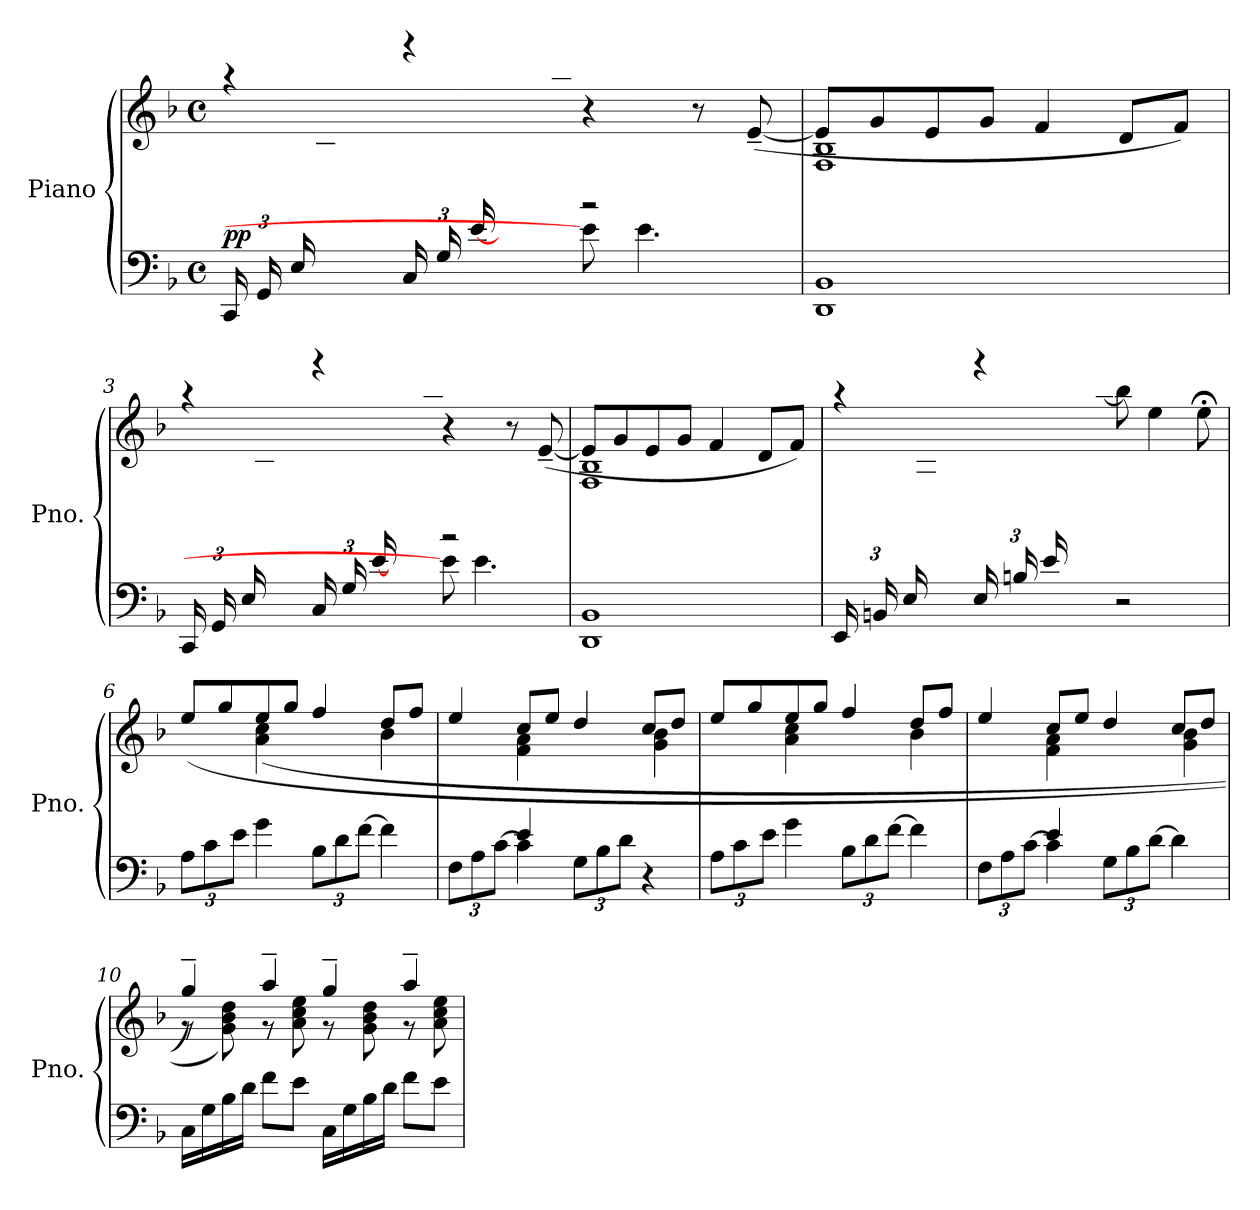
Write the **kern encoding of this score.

**kern	**kern	**dynam
*part1	*part1	*part1
*staff2	*staff1	*staff1/2
*I"Piano	*	*
*I'Pno.	*	*
*clefF4	*clefG2	*
*k[b-]	*k[b-]	*
*M4/4	*M4/4	*
*met(c)	*met(c)	*
*Xbrackettup	*	*
=1	=1	=1
*^	*^	*
!	!	!	!	!LO:DY:a=2
(>24CC/LL	2ryy	4r	8ryy	pp
24GG/	.	.	.	.
24E/	.	.	.	.
8ryy	.	.	24B-\	.
.	.	.	24d\	.
.	.	.	24b-\JJ)	.
(>24C/LL	.	4r	8ryy	.
24G/	.	.	.	.
[24e/	.	.	.	.
8ryy	.	.	24b-\	.
.	.	.	24dd\	.
.	.	.	24bb-\JJ)	.
2r	8e\]	4r	2ryy	.
.	4.e\	.	.	.
.	.	8r	.	.
.	.	(>[8e~/	.	.
*v	*v	*	*	*
=2	=2	=2	=2
1DD 1BB-	8e/L]	1F 1B-	.
.	8g/	.	.
.	8e/	.	.
.	8g/J	.	.
.	4f/	.	.
.	8d/L	.	.
.	8f/J)	.	.
!!LO:LB:g=z	!!
=3	=3	=3	=3
*^	*	*	*
(>24CC/LL	2ryy	4r	8ryy	.
24GG/	.	.	.	.
24E/	.	.	.	.
8ryy	.	.	24B-\	.
.	.	.	24d\	.
.	.	.	24b-\JJ)	.
(>24C/LL	.	4r	8ryy	.
24G/	.	.	.	.
[24e/	.	.	.	.
8ryy	.	.	24b-\	.
.	.	.	24dd\	.
.	.	.	24bb-\JJ)	.
2r	8e\]	4r	2ryy	.
.	4.e\	.	.	.
.	.	8r	.	.
.	.	(>[8e~/	.	.
*v	*v	*	*	*
=4	=4	=4	=4
1DD 1BB-	8e/L]	1F 1B-	.
.	8g/	.	.
.	8e/	.	.
.	8g/J	.	.
.	4f/	.	.
.	8d/L	.	.
.	8f/J)	.	.
=5	=5	=5	=5
(>24EE/LL	4r	8ryy	.
24BBn/	.	.	.
24E/	.	.	.
8ryy	.	24G#X\	.
.	.	24d\	.
.	.	24bn\JJ)	.
(>24E/LL	4r	8ryy	.
24Bn/	.	.	.
24e/	.	.	.
8ryy	.	24g#X\	.
.	.	24dd\	.
.	.	[24bbn\JJ)	.
2r	8bb\]	2ryy	.
.	4ee\	.	.
.	8ee;<\	.	.
!!LO:LB:g=z	!!
=6	=6	=6	=6
12A\L	(>8ee/L	4ryy	.
12c\	.	.	.
.	8gg/	.	.
12e\J	.	.	.
4g\	8ee/	(<4a\ 4cc\	.
.	8gg/J	.	.
12B-\L	4ff/	4ryy	.
12d\	.	.	.
[12f\J	.	.	.
4f\]	8dd/L	4b-\	.
.	8ff/J	.	.
=7	=7	=7	=7
*^	*	*	*
12F\L	4ryy	4ee/	4ryy	.
12A\	.	.	.	.
[12c\J	.	.	.	.
4c\]	4e/	8cc/L	4f\ 4a\	.
.	.	8ee/J	.	.
12G\L	2ryy	4dd/	4ryy	.
12B-\	.	.	.	.
12d\J	.	.	.	.
4r	.	8cc/L	4g\ 4b-\	.
.	.	8dd/J	.	.
*v	*v	*	*	*
=8	=8	=8	=8
12A\L	8ee/L	4ryy	.
12c\	.	.	.
.	8gg/	.	.
12e\J	.	.	.
4g\	8ee/	4a\ 4cc\	.
.	8gg/J	.	.
12B-\L	4ff/	4ryy	.
12d\	.	.	.
[12f\J	.	.	.
4f\]	8dd/L	4b-\	.
.	8ff/J	.	.
=9	=9	=9	=9
*^	*	*	*
12F\L	4ryy	4ee/	4ryy	.
12A\	.	.	.	.
[12c\J	.	.	.	.
4c\]	4e/	8cc/L	4f\ 4a\	.
.	.	8ee/J	.	.
12G\L	2ryy	4dd/	4ryy	.
12B-\	.	.	.	.
[12d\J	.	.	.	.
4d\]	.	8cc/L	4g\ 4b-\	.
.	.	8dd/J	.	.
*v	*v	*	*	*
!!LO:LB:g=z	!!
=10	=10	=10	=10
16C\LL	4gg~/)	8r	.
16G\	.	.	.
16B-\	.	8g\ 8b-\ 8dd\)	.
16d\JJ	.	.	.
8f\L	4aa~/	8r	.
8e\J	.	8a\ 8cc\ 8ee\	.
16C\LL	4gg~/	8r	.
16G\	.	.	.
16B-\	.	8g\ 8b-\ 8dd\	.
16d\JJ	.	.	.
8f\L	4aa~/	8r	.
8e\J	.	8a\ 8cc\ 8ee\	.
*	*v	*v	*
=	=	=
*-	*-	*-
